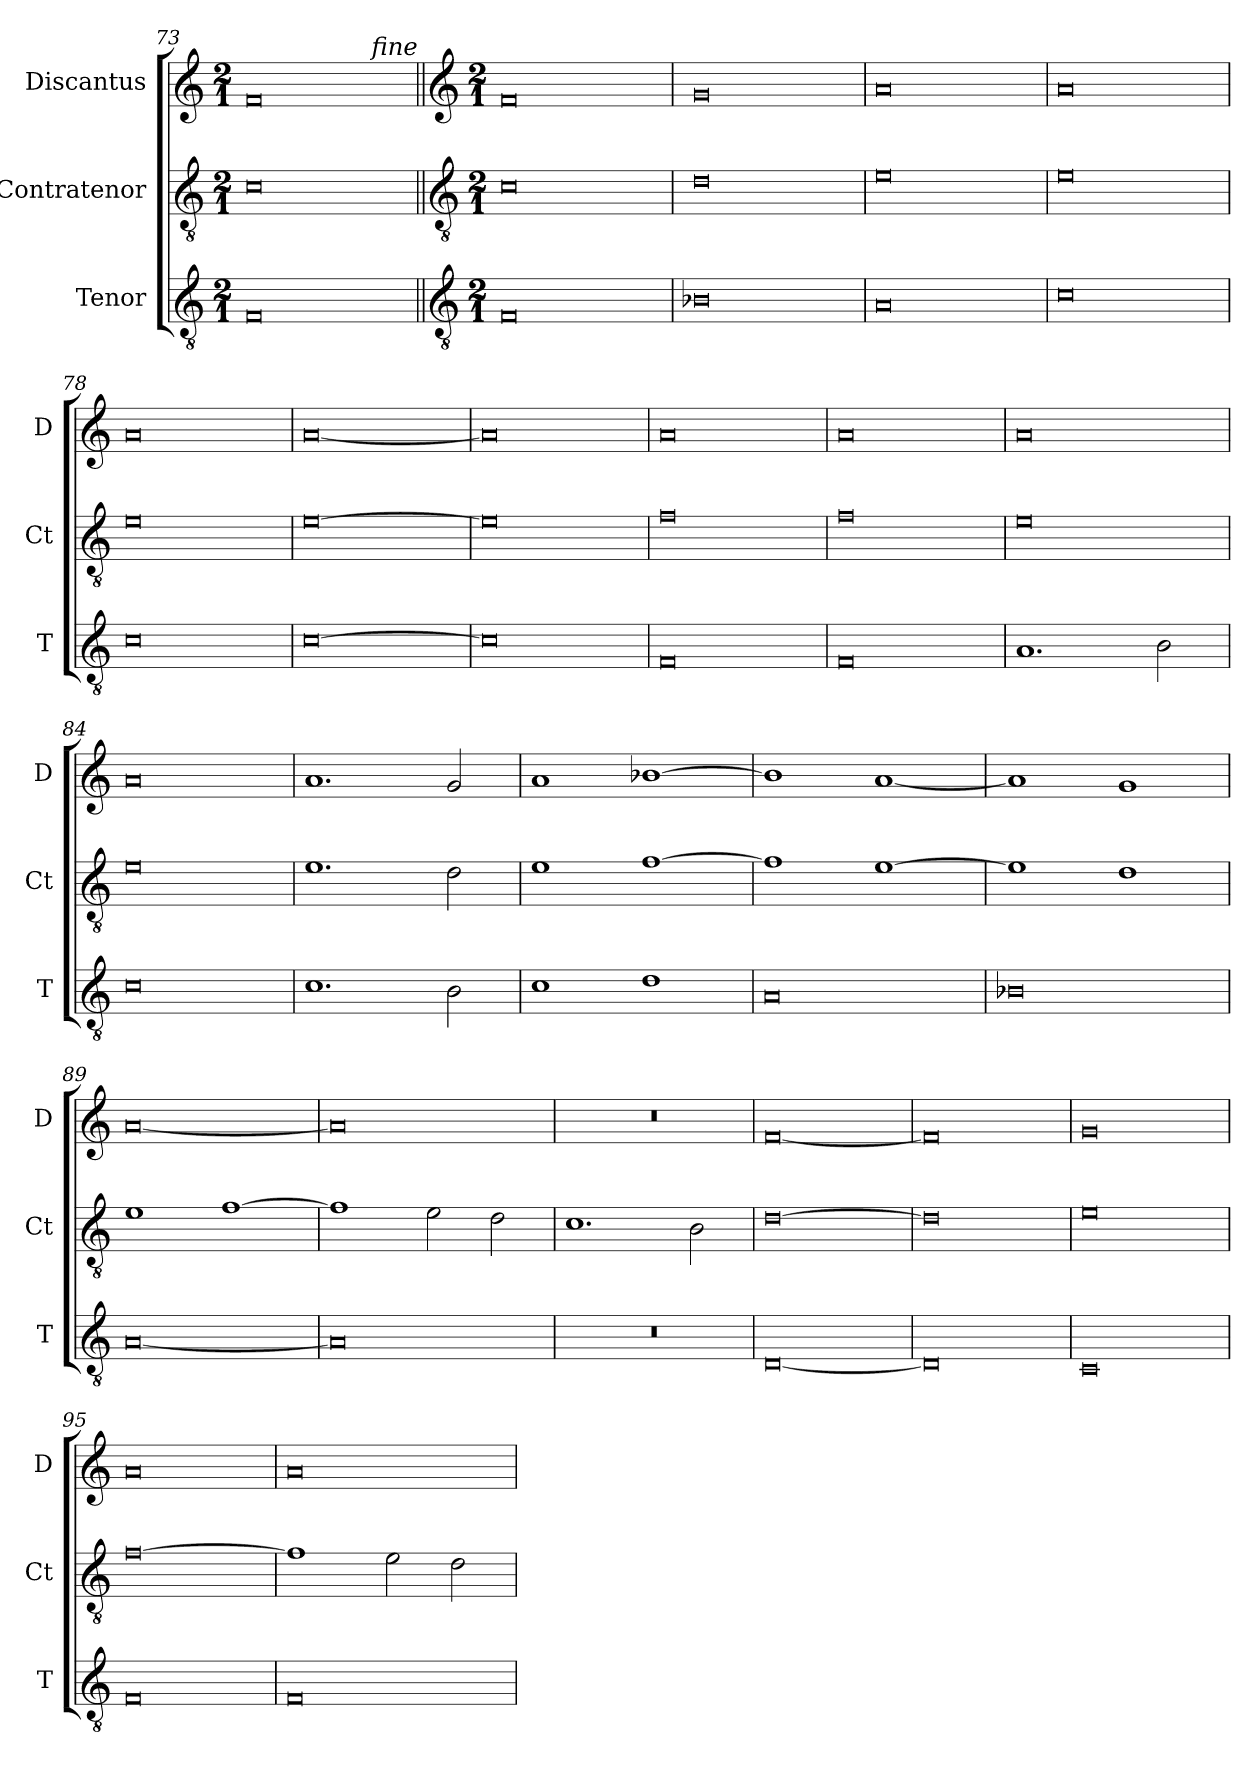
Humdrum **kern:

**kern	**kern	**kern
*part3	*part2	*part1
*staff3	*staff2	*staff1
*I"Tenor	*I"Contratenor	*I"Discantus
*I'T	*I'Ct	*I'D
*clefGv2	*clefGv2	*clefG2
*k[]	*k[]	*k[]
*M2/1	*M2/1	*M2/1
=73	=73	=73
0F	0c	0f
!	!	!LO:TX:a:i:rj:t=fine
!!LO:LB:g=z
=74||	=74||	=74||
*clefGv2	*clefGv2	*clefG2
*k[]	*k[]	*k[]
*M2/1	*M2/1	*M2/1
0F	0c	0f
=75	=75	=75
0B-X	0d	0g
=76	=76	=76
0A	0e	0a
=77	=77	=77
0c	0e	0a
=78	=78	=78
0c	0e	0a
=79	=79	=79
[0c	[0e	[0a
=80	=80	=80
0c]	0e]	0a]
=81	=81	=81
0F	0f	0a
=82	=82	=82
0F	0f	0a
=83	=83	=83
1.A	0e	0a
2B\	.	.
=84	=84	=84
0c	0e	0a
=85	=85	=85
1.c	1.e	1.a
2B\	2d\	2g/
=86	=86	=86
1c	1e	1a
1d	[1f	[1b-X
=87	=87	=87
0A	1f]	1b-]
.	[1e	[1a
=88	=88	=88
0B-X	1e]	1a]
.	1d	1g
=89	=89	=89
[0A	1e	[0a
.	[1f	.
=90	=90	=90
0A]	1f]	0a]
.	2e\	.
.	2d\	.
=91	=91	=91
0r	1.c	0r
.	2B\	.
=92	=92	=92
[0D	[0d	[0f
=93	=93	=93
0D]	0d]	0f]
=94	=94	=94
0C	0e	0g
=95	=95	=95
0F	[0f	0a
=96	=96	=96
0F	1f]	0a
.	2e\	.
.	2d\	.
=	=	=
*-	*-	*-
